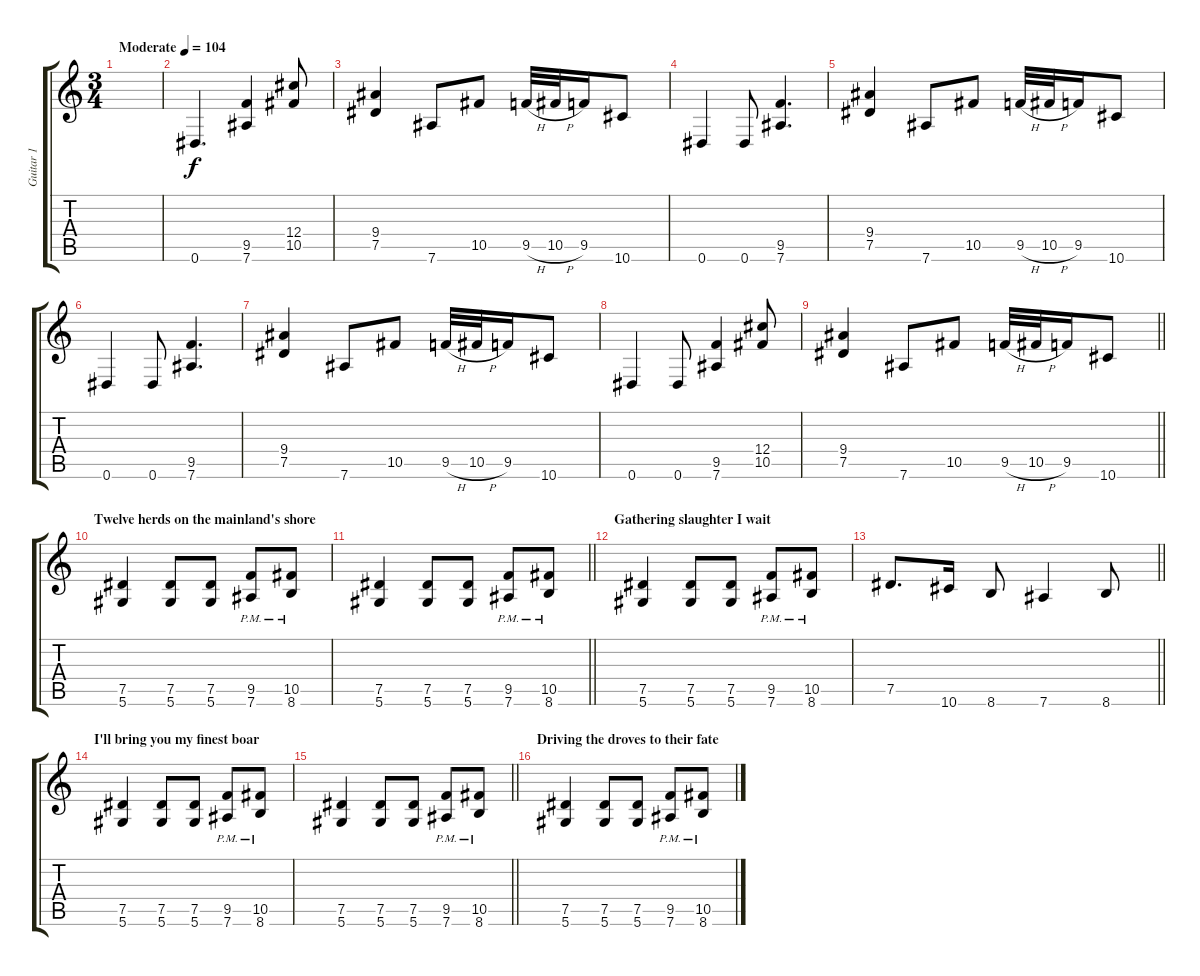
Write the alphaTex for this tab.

\track ("Guitar 1" "Guitar 1") {instrument distortionguitar}
\staff {score tabs}
\tuning (Eb4 Bb3 Gb3 Db3 Ab2 Eb2) {hide}
\ts (3 4)
\tempo (104 "Moderate")
\clef g2
\ks c
|
0.6.4{d} (9.5 7.6).4 (12.4 10.5).8 |
(9.4 7.5).4 7.6.8 10.5.8 9.5{h}.32 10.5{h}.32 9.5.16 10.6.8 |
0.6.4 0.6.8 (9.5 7.6).4{d} |
(9.4 7.5).4 7.6.8 10.5.8 9.5{h}.32 10.5{h}.32 9.5.16 10.6.8 |
0.6.4 0.6.8 (9.5 7.6).4{d} |
(9.4 7.5).4 7.6.8 10.5.8 9.5{h}.32 10.5{h}.32 9.5.16 10.6.8 |
0.6.4 0.6.8 (9.5 7.6).4 (12.4 10.5).8 |
\barLineRight lightlight
(9.4 7.5).4 7.6.8 10.5.8 9.5{h}.32 10.5{h}.32 9.5.16 10.6.8 |
\section ("" "Twelve herds on the mainland's shore")
(7.5 5.6).4 (7.5 5.6).8 (7.5 5.6).8 (9.5{pm} 7.6{pm}).8 (10.5{pm} 8.6{pm}).8 |
\barLineRight lightlight
(7.5 5.6).4 (7.5 5.6).8 (7.5 5.6).8 (9.5{pm} 7.6{pm}).8 (10.5{pm} 8.6{pm}).8 |
\section ("" "Gathering slaughter I wait")
(7.5 5.6).4 (7.5 5.6).8 (7.5 5.6).8 (9.5{pm} 7.6{pm}).8 (10.5{pm} 8.6{pm}).8 |
\barLineRight lightlight
7.5.8{d} 10.6.16 8.6.8 7.6.4 8.6.8 |
\section ("" "I'll bring you my finest boar")
(7.5 5.6).4 (7.5 5.6).8 (7.5 5.6).8 (9.5{pm} 7.6{pm}).8 (10.5{pm} 8.6{pm}).8 |
\barLineRight lightlight
(7.5 5.6).4 (7.5 5.6).8 (7.5 5.6).8 (9.5{pm} 7.6{pm}).8 (10.5{pm} 8.6{pm}).8 |
\section ("" "Driving the droves to their fate")
(7.5 5.6).4 (7.5 5.6).8 (7.5 5.6).8 (9.5{pm} 7.6{pm}).8 (10.5{pm} 8.6{pm}).8
